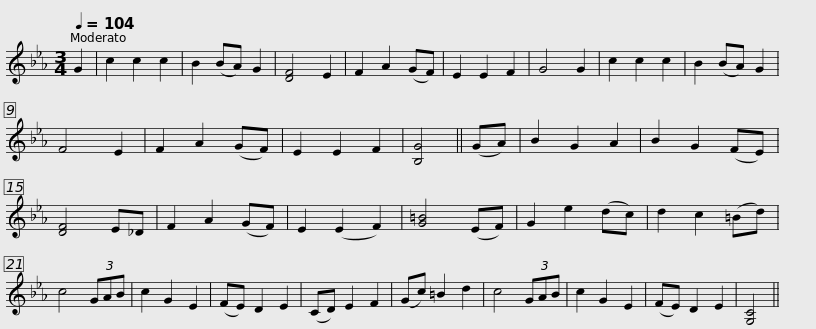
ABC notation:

X:1
L:1/8
Q:1/4=104
M:3/4
I:linebreak $
K:Cmin
V:1 treble
V:1
 G2 | c2 c2 c2 | B2 (BA) G2 | [DF]4 E2 | F2 A2 (GF) | %5
 E2 E2 F2 | G4 G2 | c2 c2 c2 | B2 (BA) G2 | F4 E2 | %10
 F2 A2 (GF) | E2 E2 F2 | [B,G]4 ||$ (GA) | B2 G2 A2 | %15
 B2 G2 (FE) | [DF]4 E_D | F2 A2 (GF) | E2 (E2 F2) | [G=B]4 (EF) | %20
 G2 e2 (dc) | d2 c2 (=Bd) | c4 (3GAB | c2 G2 E2 |$ (FE) D2 E2 | %25
 (CD) E2 F2 | (Gc) =B2 d2 | c4 (3GAB | c2 G2 E2 | (FE) D2 E2 | %30
 [G,C]4 || %31
